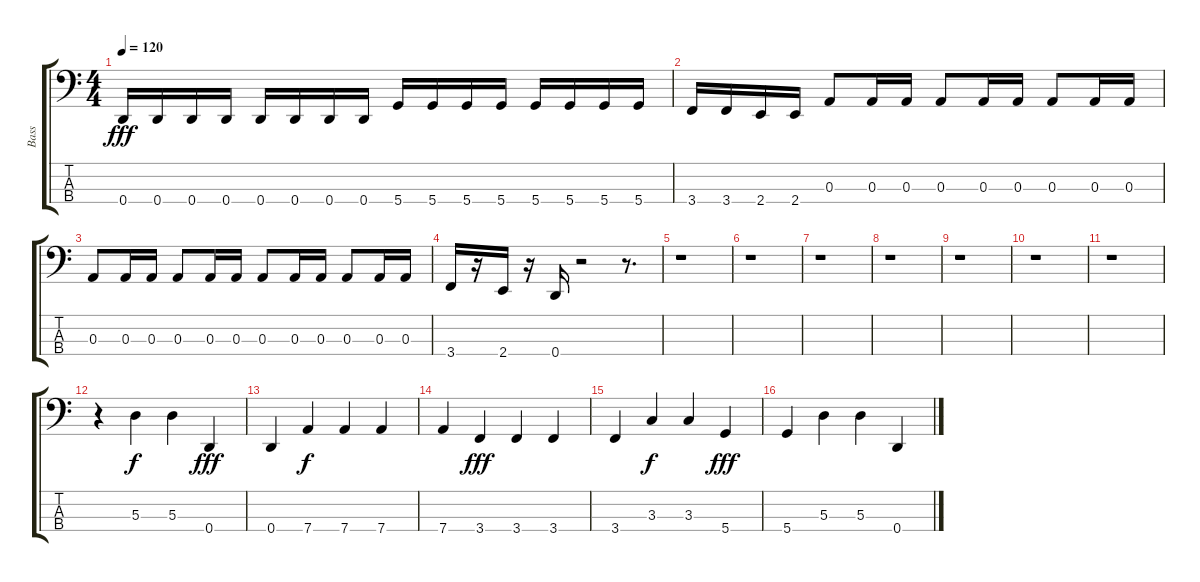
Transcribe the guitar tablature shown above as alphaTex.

\track ("Bass" "Bass") {instrument electricbassfinger}
\staff {score tabs}
\tuning (G2 D2 A1 D1) {hide}
\ts (4 4)
\tempo 120
\clef f4
\ks c
0.4.16{dy fff} 0.4.16 0.4.16 0.4.16 0.4.16 0.4.16 0.4.16 0.4.16 5.4.16 5.4.16 5.4.16 5.4.16 5.4.16 5.4.16 5.4.16 5.4.16 |
3.4.16 3.4.16 2.4.16 2.4.16 0.3.8 0.3.16 0.3.16 0.3.8 0.3.16 0.3.16 0.3.8 0.3.16 0.3.16 |
0.3.8 0.3.16 0.3.16 0.3.8 0.3.16 0.3.16 0.3.8 0.3.16 0.3.16 0.3.8 0.3.16 0.3.16 |
3.4.16 r.16 2.4.16 r.16 0.4.16 r.2 r.8{d} |
r.1 |
r.1 |
r.1 |
r.1 |
r.1 |
r.1 |
r.1 |
r.4 5.3.4{dy f} 5.3.4 0.4.4{dy fff} |
0.4.4 7.4.4{dy f} 7.4.4 7.4.4 |
7.4.4 3.4.4{dy fff} 3.4.4 3.4.4 |
3.4.4 3.3.4{dy f} 3.3.4 5.4.4{dy fff} |
5.4.4 5.3.4 5.3.4 0.4.4
